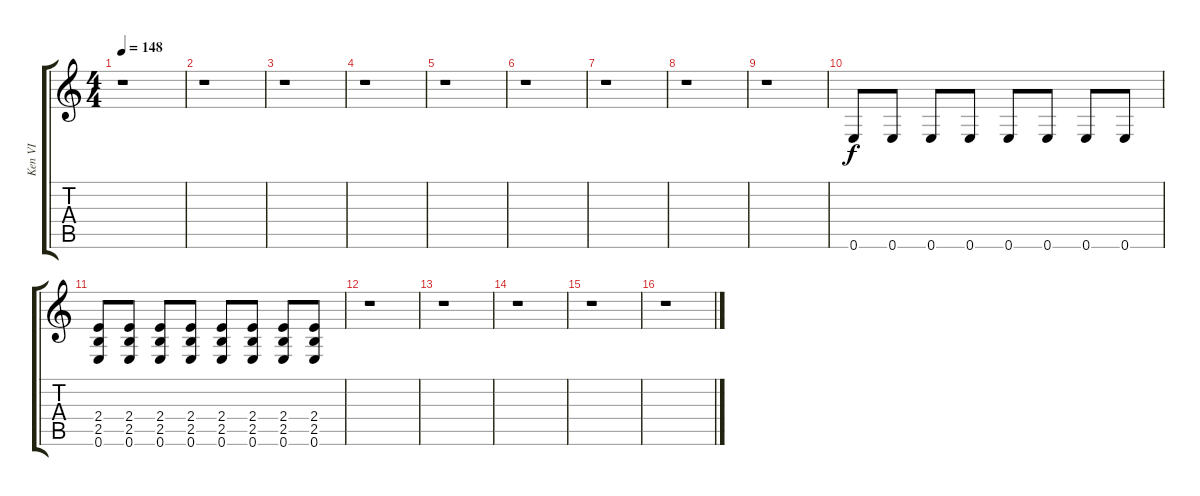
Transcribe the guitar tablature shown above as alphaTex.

\track ("Ken VI" "Ken VI") {instrument guitarharmonics}
\staff {score tabs}
\tuning (E4 B3 G3 D3 A2 E2) {hide}
\ts (4 4)
\tempo 148
\clef g2
\ks c
r.1{dy f} |
r.1 |
r.1 |
r.1 |
r.1 |
r.1 |
r.1 |
r.1 |
r.1 |
0.6.8 0.6.8 0.6.8 0.6.8 0.6.8 0.6.8 0.6.8 0.6.8 |
(2.4 2.5 0.6).8 (2.4 2.5 0.6).8 (2.4 2.5 0.6).8 (2.4 2.5 0.6).8 (2.4 2.5 0.6).8 (2.4 2.5 0.6).8 (2.4 2.5 0.6).8 (2.4 2.5 0.6).8 |
r.1 |
r.1 |
r.1 |
r.1 |
r.1
